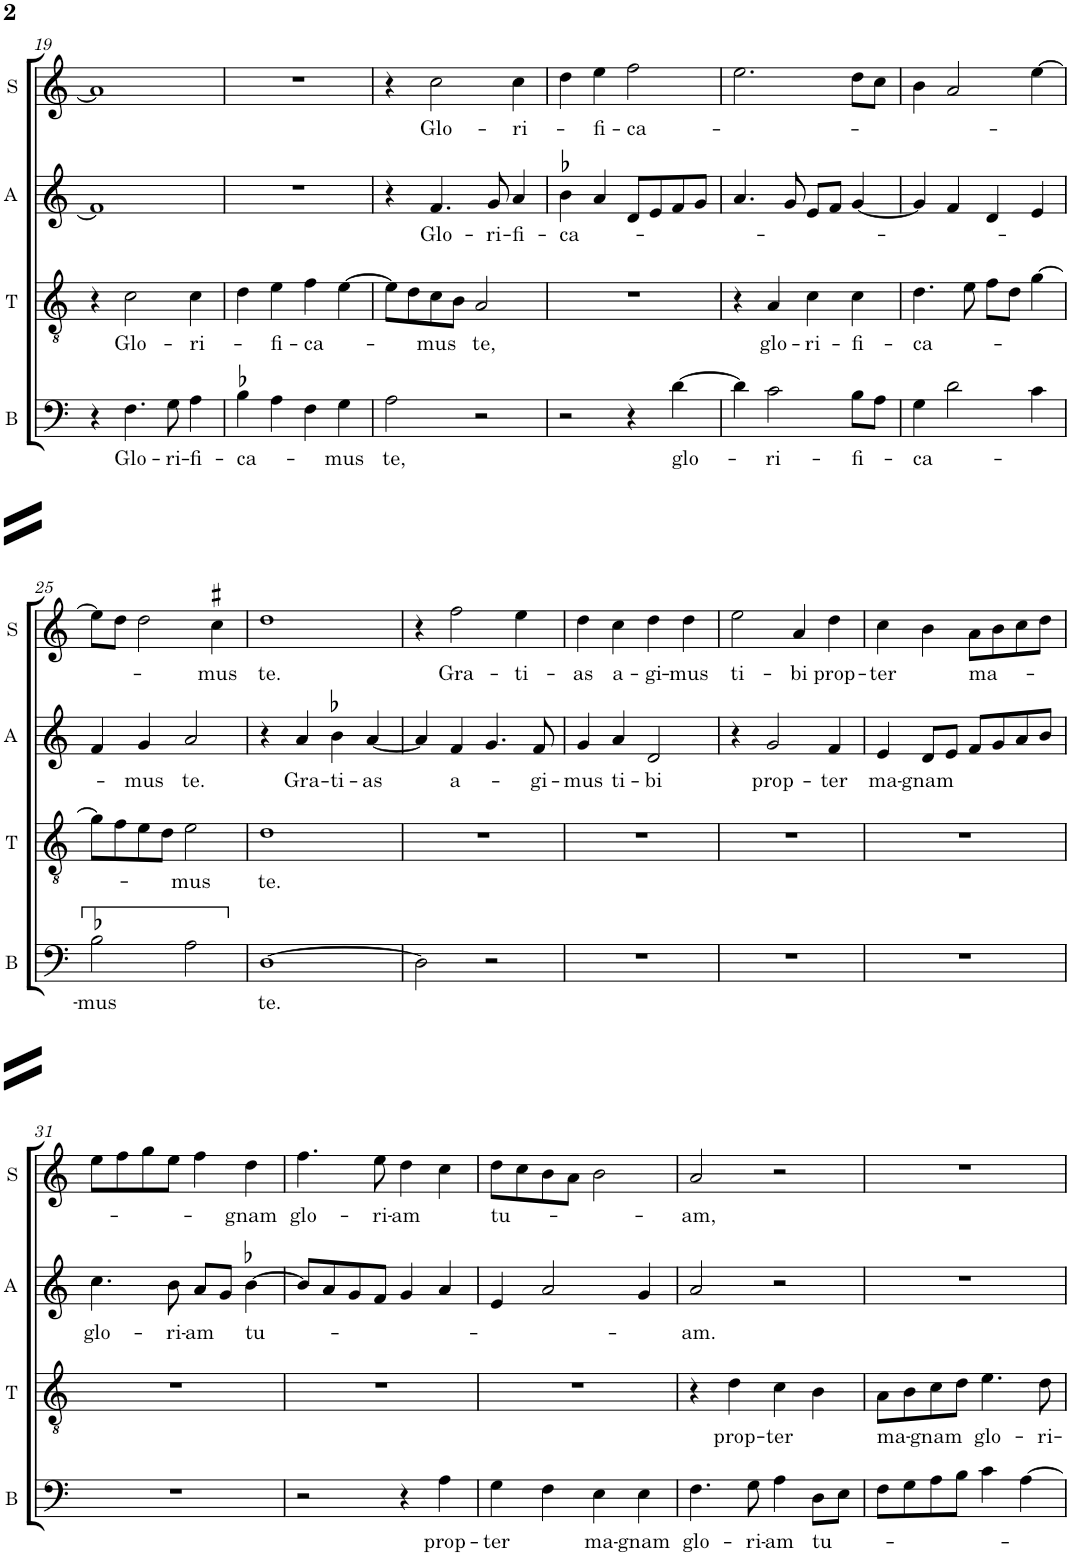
**kern	**text	**kern	**text	**kern	**text	**kern	**text
*part4	*part4	*part3	*part3	*part2	*part2	*part1	*part1
*staff4	*staff4	*staff3	*staff3	*staff2	*staff2	*staff1	*staff1
*I"B	*	*I"T	*	*I"A	*	*I"S	*
*I'B	*	*I'T	*	*I'A	*	*I'S	*
!!LO:PB:g=z
*clefF4	*	*clefGv2	*	*clefG2	*	*clefG2	*
*k[]	*	*k[]	*	*k[]	*	*k[]	*
*M2/2	*	*M2/2	*	*M2/2	*	*M2/2	*
*met(c|)	*	*met(c|)	*	*met(c|)	*	*met(c|)	*
=19	=19	=19	=19	=19	=19	=19	=19
4r	.	4r	.	1f]	.	1a]	.
!	!LO:LY:b	!	!LO:LY:b	!	!	!	!
4.F\	Glo-	2c\	Glo-	.	.	.	.
!	!LO:LY:b	!	!	!	!	!	!
8G\	-ri-	.	.	.	.	.	.
!	!LO:LY:b	!	!LO:LY:b	!	!	!	!
4A\	-fi-	4c\	-ri-	.	.	.	.
=20	=20	=20	=20	=20	=20	=20	=20
!	!LO:LY:b	!	!	!	!	!	!
4B-X\	-ca-	4d\	.	1r	.	1r	.
!	!	!	!LO:LY:b	!	!	!	!
4A\	.	4e\	fi-	.	.	.	.
!	!	!	!LO:LY:b	!	!	!	!
4F\	.	4f\	-ca-	.	.	.	.
!	!LO:LY:b	!	!	!	!	!	!
4G\	-mus	[4e\	.	.	.	.	.
=21	=21	=21	=21	=21	=21	=21	=21
!	!LO:LY:b	!	!	!	!	!	!
2A\	te,	8e\L]	.	4r	.	4r	.
.	.	8d\	.	.	.	.	.
!	!	!	!LO:LY:b	!	!LO:LY:b	!	!LO:LY:b
.	.	8c\	-mus	4.f/	Glo-	2cc\	Glo-
.	.	8B\J	.	.	.	.	.
!	!	!	!LO:LY:b	!	!	!	!
2r	.	2A/	te,	.	.	.	.
!	!	!	!	!	!LO:LY:b	!	!
.	.	.	.	8g/	-ri-	.	.
!	!	!	!	!	!LO:LY:b	!	!LO:LY:b
.	.	.	.	4a/	-fi-	4cc\	-ri-
=22	=22	=22	=22	=22	=22	=22	=22
!	!	!	!	!	!LO:LY:b	!	!
2r	.	1r	.	4b-X\	-ca-	4dd\	.
!	!	!	!	!	!	!	!LO:LY:b
.	.	.	.	4a/	.	4ee\	-fi-
!	!	!	!	!	!	!	!LO:LY:b
4r	.	.	.	8d/L	.	2ff\	-ca-
.	.	.	.	8e/	.	.	.
!	!LO:LY:b	!	!	!	!	!	!
[4d\	glo-	.	.	8f/	.	.	.
.	.	.	.	8g/J	.	.	.
=23	=23	=23	=23	=23	=23	=23	=23
4d\]	.	4r	.	4.a/	.	2.ee\	.
!	!LO:LY:b	!	!LO:LY:b	!	!	!	!
2c\	-ri-	4A/	glo-	.	.	.	.
.	.	.	.	8g/	.	.	.
!	!	!	!LO:LY:b	!	!	!	!
.	.	4c\	-ri-	8e/L	.	.	.
.	.	.	.	8f/J	.	.	.
!	!LO:LY:b	!	!LO:LY:b	!	!	!	!
8B\L	-fi-	4c\	-fi-	[4g/	.	8dd\L	.
8A\J	.	.	.	.	.	8cc\J	.
=24	=24	=24	=24	=24	=24	=24	=24
!	!LO:LY:b	!	!LO:LY:b	!	!	!	!
4G\	-ca-	4.d\	-ca-	4g/]	.	4b\	.
2d\	.	.	.	4f/	.	2a/	.
.	.	8e\	.	.	.	.	.
.	.	8f\L	.	4d/	.	.	.
.	.	8d\J	.	.	.	.	.
4c\	.	[4g\	.	4e/	.	[4ee\	.
!!LO:LB:g=z
=25	=25	=25	=25	=25	=25	=25	=25
!	!LO:LY:b	!	!	!	!	!	!
2B-X\	-mus	8g\L]	.	4f/	.	8ee\L]	.
.	.	8f\	.	.	.	8dd\J	.
!	!	!	!	!	!LO:LY:b	!	!
.	.	8e\	.	4g/	-mus	2dd\	.
.	.	8d\J	.	.	.	.	.
!	!	!	!LO:LY:b	!	!LO:LY:b	!	!
2A\	.	2e\	-mus	2a/	te.	.	.
!	!	!	!	!	!	!	!LO:LY:b
.	.	.	.	.	.	4cc#X\	-mus
=26	=26	=26	=26	=26	=26	=26	=26
!	!LO:LY:b	!	!LO:LY:b	!	!	!	!LO:LY:b
[1D	te.	1d	te.	4r	.	1dd	te.
!	!	!	!	!	!LO:LY:b	!	!
.	.	.	.	4a/	Gra-	.	.
!	!	!	!	!	!LO:LY:b	!	!
.	.	.	.	4b-X\	-ti-	.	.
!	!	!	!	!	!LO:LY:b	!	!
.	.	.	.	[4a/	-as	.	.
=27	=27	=27	=27	=27	=27	=27	=27
2D\]	.	1r	.	4a/]	.	4r	.
!	!	!	!	!	!LO:LY:b	!	!LO:LY:b
.	.	.	.	4f/	a-	2ff\	Gra-
2r	.	.	.	4.g/	.	.	.
!	!	!	!	!	!	!	!LO:LY:b
.	.	.	.	.	.	4ee\	-ti-
!	!	!	!	!	!LO:LY:b	!	!
.	.	.	.	8f/	-gi-	.	.
=28	=28	=28	=28	=28	=28	=28	=28
!	!	!	!	!	!LO:LY:b	!	!LO:LY:b
1r	.	1r	.	4g/	-mus	4dd\	-as
!	!	!	!	!	!LO:LY:b	!	!LO:LY:b
.	.	.	.	4a/	ti-	4cc\	a-
!	!	!	!	!	!LO:LY:b	!	!LO:LY:b
.	.	.	.	2d/	-bi	4dd\	-gi-
!	!	!	!	!	!	!	!LO:LY:b
.	.	.	.	.	.	4dd\	-mus
=29	=29	=29	=29	=29	=29	=29	=29
!	!	!	!	!	!	!	!LO:LY:b
1r	.	1r	.	4r	.	2ee\	ti-
!	!	!	!	!	!LO:LY:b	!	!
.	.	.	.	2g/	prop-	.	.
!	!	!	!	!	!	!	!LO:LY:b
.	.	.	.	.	.	4a/	-bi
!	!	!	!	!	!LO:LY:b	!	!LO:LY:b
.	.	.	.	4f/	-ter	4dd\	prop-
=30	=30	=30	=30	=30	=30	=30	=30
!	!	!	!	!	!LO:LY:b	!	!LO:LY:b
1r	.	1r	.	4e/	ma-	4cc\	-ter
!	!	!	!	!	!LO:LY:b	!	!
.	.	.	.	8d/L	-gnam	4b\	.
.	.	.	.	8e/J	.	.	.
!	!	!	!	!	!	!	!LO:LY:b
.	.	.	.	8f/L	.	8a\L	ma-
.	.	.	.	8g/	.	8b\	.
.	.	.	.	8a/	.	8cc\	.
.	.	.	.	8b/J	.	8dd\J	.
!!LO:LB:g=z
=31	=31	=31	=31	=31	=31	=31	=31
!	!	!	!	!	!LO:LY:b	!	!
1r	.	1r	.	4.cc\	glo-	8ee\L	.
.	.	.	.	.	.	8ff\	.
.	.	.	.	.	.	8gg\	.
!	!	!	!	!	!LO:LY:b	!	!
.	.	.	.	8b\	-ri-	8ee\J	.
!	!	!	!	!	!LO:LY:b	!	!
.	.	.	.	8a/L	-am	4ff\	.
.	.	.	.	8g/J	.	.	.
!	!	!	!	!	!LO:LY:b	!	!LO:LY:b
.	.	.	.	[4b-X\	tu-	4dd\	-gnam
=32	=32	=32	=32	=32	=32	=32	=32
!	!	!	!	!	!	!	!LO:LY:b
2r	.	1r	.	8b-/L]	.	4.ff\	glo-
.	.	.	.	8a/	.	.	.
.	.	.	.	8g/	.	.	.
!	!	!	!	!	!	!	!LO:LY:b
.	.	.	.	8f/J	.	8ee\	-ri-
!	!	!	!	!	!	!	!LO:LY:b
4r	.	.	.	4g/	.	4dd\	-am
!	!LO:LY:b	!	!	!	!	!	!
4A\	prop-	.	.	4a/	.	4cc\	.
=33	=33	=33	=33	=33	=33	=33	=33
!	!LO:LY:b	!	!	!	!	!	!LO:LY:b
4G\	-ter	1r	.	4e/	.	8dd\L	tu-
.	.	.	.	.	.	8cc\	.
4F\	.	.	.	2a/	.	8b\	.
.	.	.	.	.	.	8a\J	.
!	!LO:LY:b	!	!	!	!	!	!
4E\	ma-	.	.	.	.	2b\	.
!	!LO:LY:b	!	!	!	!	!	!
4E\	-gnam	.	.	4g/	.	.	.
=34	=34	=34	=34	=34	=34	=34	=34
!	!LO:LY:b	!	!	!	!LO:LY:b	!	!LO:LY:b
4.F\	glo-	4r	.	2a/	-am.	2a/	-am,
!	!	!	!LO:LY:b	!	!	!	!
.	.	4d\	prop-	.	.	.	.
!	!LO:LY:b	!	!	!	!	!	!
8G\	-ri-	.	.	.	.	.	.
!	!LO:LY:b	!	!LO:LY:b	!	!	!	!
4A\	-am	4c\	-ter	2r	.	2r	.
!	!LO:LY:b	!	!	!	!	!	!
8D\L	tu-	4B\	.	.	.	.	.
8E\J	.	.	.	.	.	.	.
=35	=35	=35	=35	=35	=35	=35	=35
!	!	!	!LO:LY:b	!	!	!	!
8F\L	.	8A\L	ma-	1r	.	1r	.
8G\	.	8B\	.	.	.	.	.
!	!	!	!LO:LY:b	!	!	!	!
8A\	.	8c\	gnam	.	.	.	.
8B\J	.	8d\J	.	.	.	.	.
!	!	!	!LO:LY:b	!	!	!	!
4c\	.	4.e\	glo-	.	.	.	.
[4A\	.	.	.	.	.	.	.
!	!	!	!LO:LY:b	!	!	!	!
.	.	8d\	-ri-	.	.	.	.
=	=	=	=	=	=	=	=
*-	*-	*-	*-	*-	*-	*-	*-
